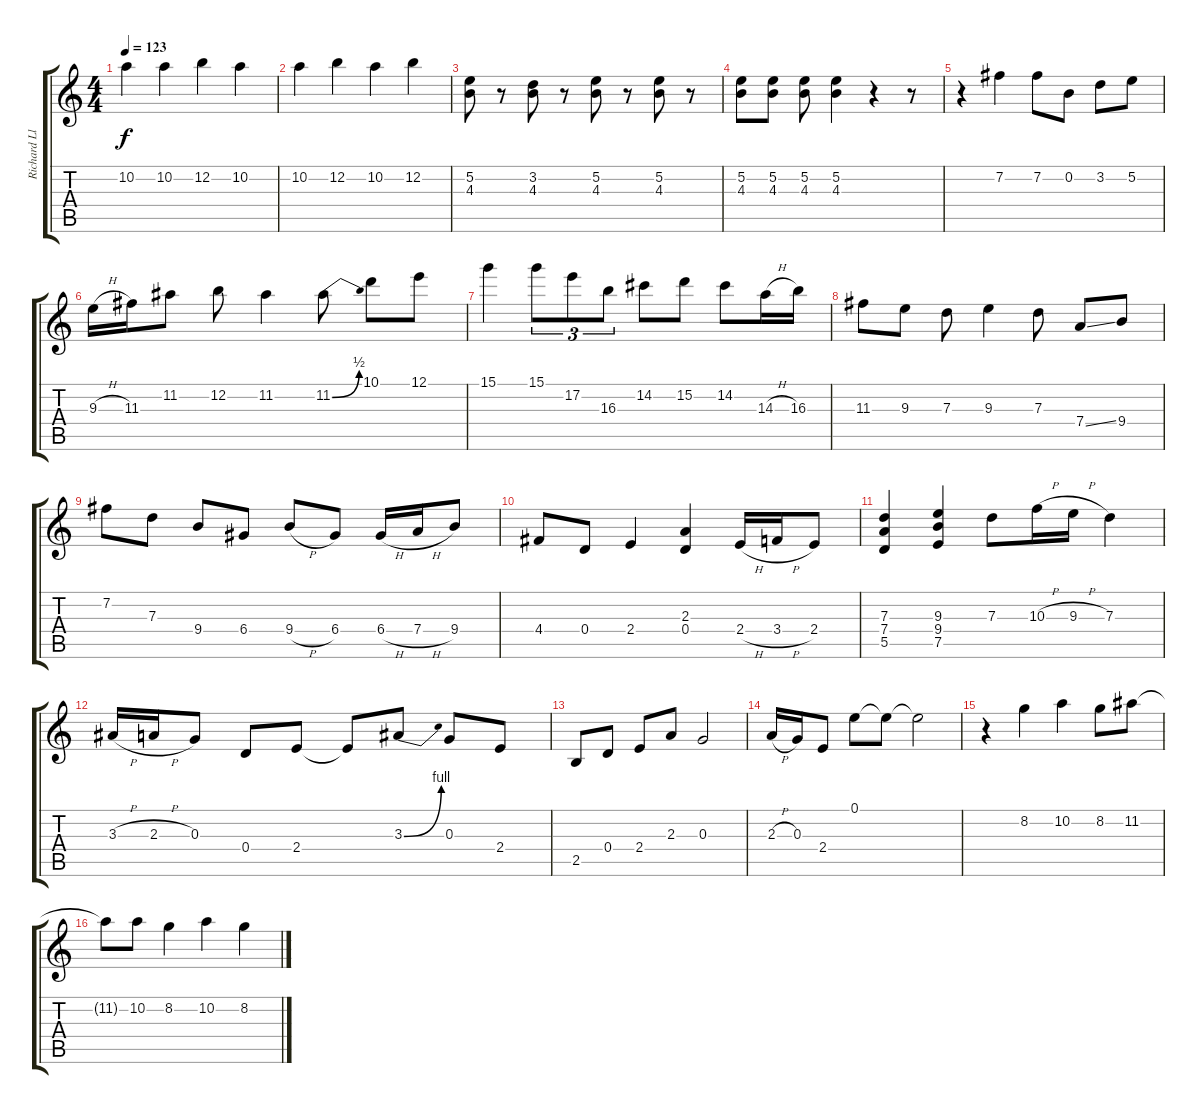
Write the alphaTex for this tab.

\track ("Richard Lloyd" "Richard Ll") {instrument distortionguitar}
\staff {score tabs}
\tuning (E4 B3 G3 D3 A2 E2) {hide}
\ts (4 4)
\tempo 123
\clef g2
\ks c
10.2.4{dy f} 10.2.4 12.2.4 10.2.4 |
10.2.4 12.2.4 10.2.4 12.2.4 |
(5.2 4.3).8 r.8 (3.2 4.3).8 r.8 (5.2 4.3).8 r.8 (5.2 4.3).8 r.8 |
(5.2 4.3).8 (5.2 4.3).8 (5.2 4.3).8 (5.2 4.3).4 r.4 r.8 |
r.4 7.2.4 7.2.8 0.2.8 3.2.8 5.2.8 |
9.3{h}.16 11.3.16 11.2.8 12.2.8 11.2.4 11.2{be (bend 0 0 60 2)}.8 10.1.8 12.1.8 |
15.1.4 15.1.8{tu (3 2)} 17.2.8{tu (3 2)} 16.3.8{tu (3 2)} 14.2.8 15.2.8 14.2.8 14.3{h}.16 16.3.16 |
11.3.8 9.3.8 7.3.8 9.3.4 7.3.8 7.4{ss}.8 9.4.8 |
7.2.8 7.3.8 9.4.8 6.4.8 9.4{h}.8 6.4.8 6.4{h}.16 7.4{h}.16 9.4.8 |
4.4.8 0.4.8 2.4.4 (2.3 0.4).4 2.4{h}.16 3.4{h}.16 2.4.8 |
(7.3 7.4 5.5).4 (9.3 9.4 7.5).4 7.3.8 10.3{h}.16 9.3{h}.16 7.3.4 |
3.3{h}.16 2.3{h}.16 0.3.8 0.4.8 2.4.8 2.4{t}.8 3.3{be (bend 0 0 60 4)}.8 0.3.8 2.4.8 |
2.5.8 0.4.8 2.4.8 2.3.8 0.3.2 |
2.3{h}.16 0.3.16 2.4.8 0.1.8 0.1{t}.8 0.1{t}.2 |
r.4 8.2.4 10.2.4 8.2.8 11.2.8 |
11.2{t}.8 10.2.8 8.2.4 10.2.4 8.2.4
